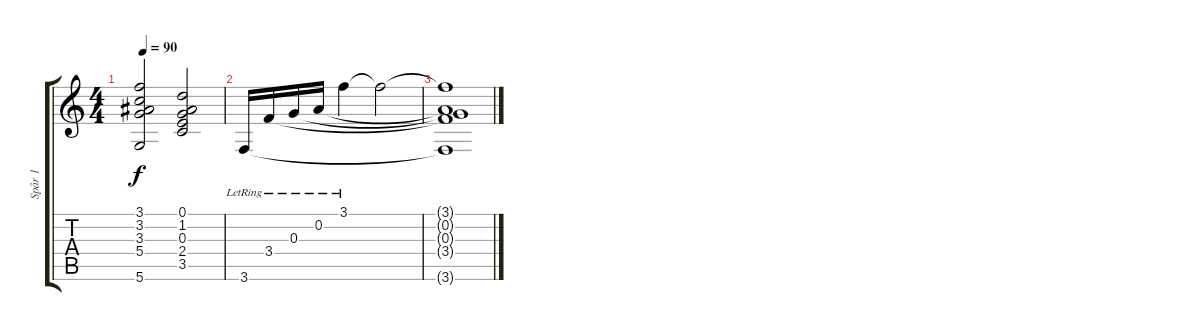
\track ("Spår 1" "Spår 1") {instrument acousticguitarsteel}
\staff {score tabs}
\tuning (D4 A3 G3 D3 A2 D2) {hide}
\ts (4 4)
\tempo 90
\clef g2
\ks c
(3.1 3.2 3.3 5.4 5.6).2{dy f} (0.1 1.2 0.3 2.4 3.5).2 |
3.6{lr}.16 3.4{lr}.16 0.3{lr}.16 0.2{lr}.16 3.1{lr}.4 3.1{t}.2 |
(3.1{t} 0.2{t} 0.3{t} 3.4{t} 3.6{t}).1
